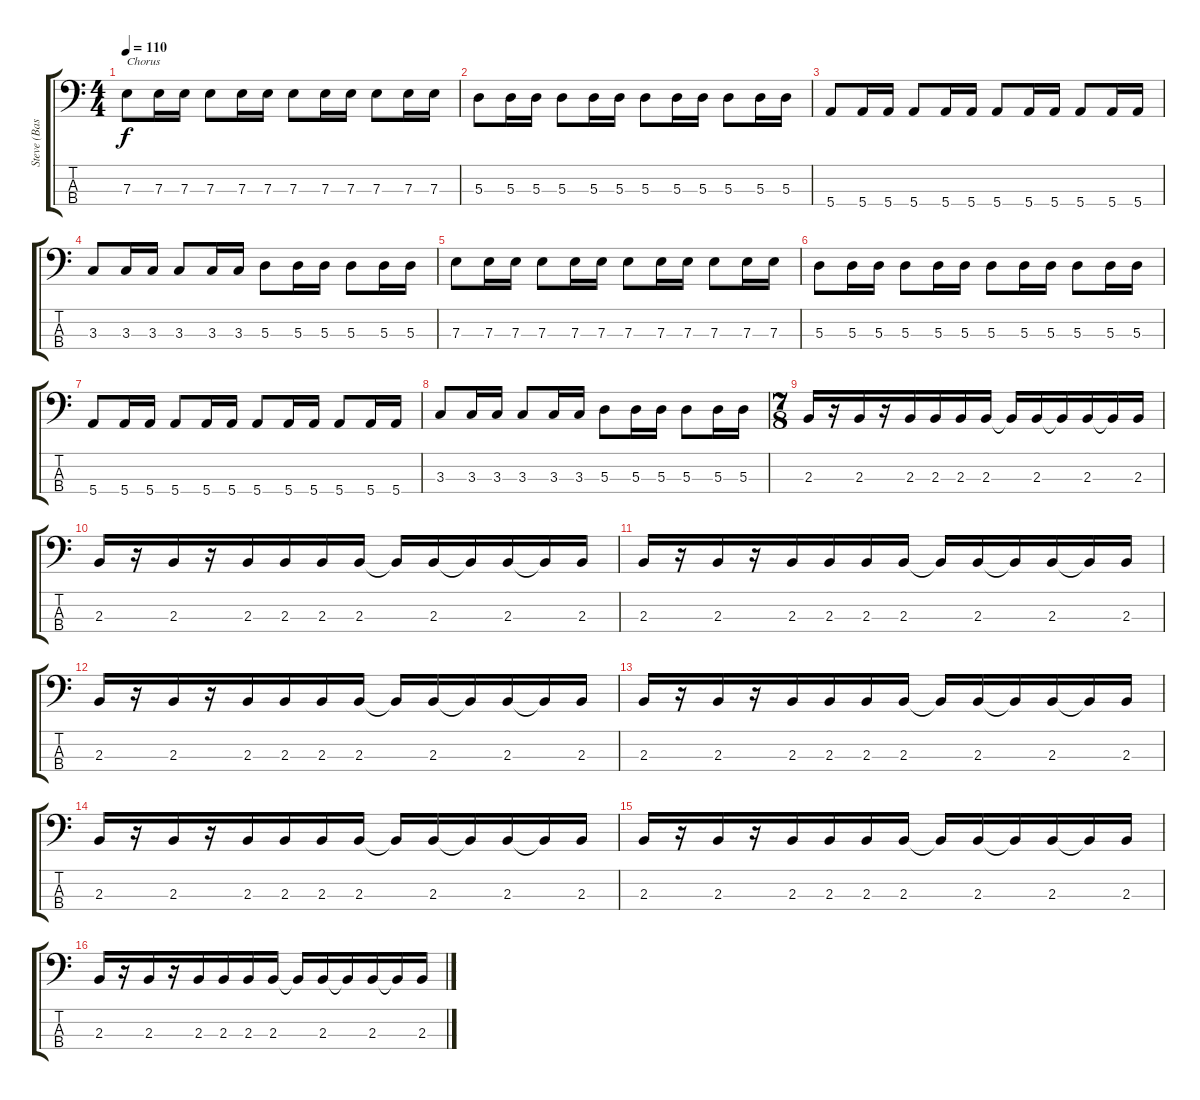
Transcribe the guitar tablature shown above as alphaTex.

\track ("Steve (Bass)" "Steve (Bas") {instrument electricbasspick}
\staff {score tabs}
\tuning (G2 D2 A1 E1) {hide}
\ts (4 4)
\tempo 110
\clef f4
\ks c
7.3.8{txt "Chorus" dy f} 7.3.16 7.3.16 7.3.8 7.3.16 7.3.16 7.3.8 7.3.16 7.3.16 7.3.8 7.3.16 7.3.16 |
5.3.8 5.3.16 5.3.16 5.3.8 5.3.16 5.3.16 5.3.8 5.3.16 5.3.16 5.3.8 5.3.16 5.3.16 |
5.4.8 5.4.16 5.4.16 5.4.8 5.4.16 5.4.16 5.4.8 5.4.16 5.4.16 5.4.8 5.4.16 5.4.16 |
3.3.8 3.3.16 3.3.16 3.3.8 3.3.16 3.3.16 5.3.8 5.3.16 5.3.16 5.3.8 5.3.16 5.3.16 |
7.3.8 7.3.16 7.3.16 7.3.8 7.3.16 7.3.16 7.3.8 7.3.16 7.3.16 7.3.8 7.3.16 7.3.16 |
5.3.8 5.3.16 5.3.16 5.3.8 5.3.16 5.3.16 5.3.8 5.3.16 5.3.16 5.3.8 5.3.16 5.3.16 |
5.4.8 5.4.16 5.4.16 5.4.8 5.4.16 5.4.16 5.4.8 5.4.16 5.4.16 5.4.8 5.4.16 5.4.16 |
3.3.8 3.3.16 3.3.16 3.3.8 3.3.16 3.3.16 5.3.8 5.3.16 5.3.16 5.3.8 5.3.16 5.3.16 |
\ts (7 8)
2.3.16 r.16 2.3.16 r.16 2.3.16 2.3.16 2.3.16 2.3.16 2.3{t}.16 2.3.16 2.3{t}.16 2.3.16 2.3{t}.16 2.3.16 |
2.3.16 r.16 2.3.16 r.16 2.3.16 2.3.16 2.3.16 2.3.16 2.3{t}.16 2.3.16 2.3{t}.16 2.3.16 2.3{t}.16 2.3.16 |
2.3.16 r.16 2.3.16 r.16 2.3.16 2.3.16 2.3.16 2.3.16 2.3{t}.16 2.3.16 2.3{t}.16 2.3.16 2.3{t}.16 2.3.16 |
2.3.16 r.16 2.3.16 r.16 2.3.16 2.3.16 2.3.16 2.3.16 2.3{t}.16 2.3.16 2.3{t}.16 2.3.16 2.3{t}.16 2.3.16 |
2.3.16 r.16 2.3.16 r.16 2.3.16 2.3.16 2.3.16 2.3.16 2.3{t}.16 2.3.16 2.3{t}.16 2.3.16 2.3{t}.16 2.3.16 |
2.3.16 r.16 2.3.16 r.16 2.3.16 2.3.16 2.3.16 2.3.16 2.3{t}.16 2.3.16 2.3{t}.16 2.3.16 2.3{t}.16 2.3.16 |
2.3.16 r.16 2.3.16 r.16 2.3.16 2.3.16 2.3.16 2.3.16 2.3{t}.16 2.3.16 2.3{t}.16 2.3.16 2.3{t}.16 2.3.16 |
2.3.16 r.16 2.3.16 r.16 2.3.16 2.3.16 2.3.16 2.3.16 2.3{t}.16 2.3.16 2.3{t}.16 2.3.16 2.3{t}.16 2.3.16
